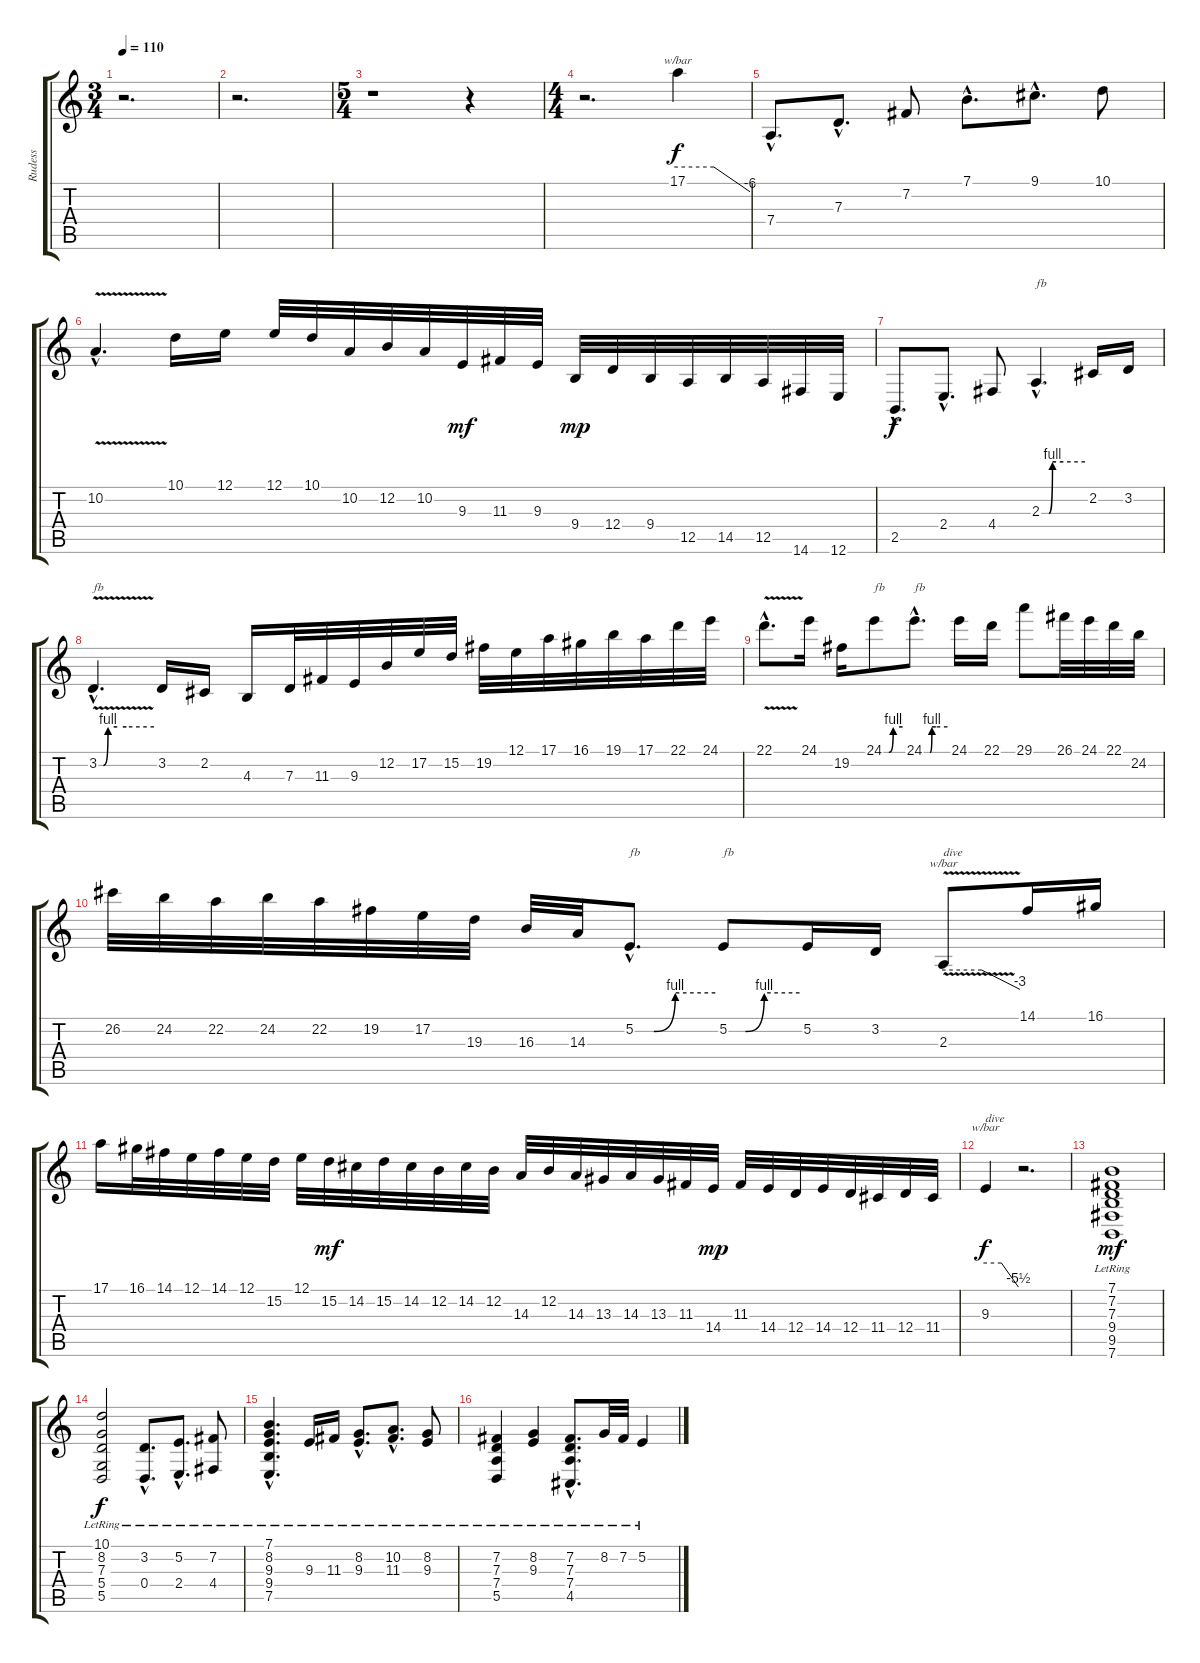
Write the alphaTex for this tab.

\track ("Rudess" "Rudess") {instrument stringensemble1}
\staff {score tabs}
\tuning (E4 B3 G3 D3 A2 E2) {hide}
\ts (3 4)
\tempo 110
\clef g2
\ks c
r.2{d dy f} |
r.2{d} |
\ts (5 4)
r.1 r.4 |
\ts (4 4)
r.2{d} 17.1.4{tbe (custom default 0 0 30 0 60 -24) volume 11 instrument lead2sawtooth} |
7.4{hac}.8{d} 7.3{hac}.8{d} 7.2.8 7.1{hac}.8{d} 9.1{hac}.8{d} 10.1.8 |
10.2{v hac}.4{d} 10.1.16 12.1.16 12.1.32 10.1.32 10.2.32 12.2.32 10.2.32 9.3.32{dy mf} 11.3.32 9.3.32 9.4.32{dy mp} 12.4.32 9.4.32 12.5.32 14.5.32 12.5.32 14.6.32 12.6.32 |
2.5{hac}.8{d dy f} 2.4{hac}.8{d} 4.4.8 2.3{be (custom 0 0 10 0 15 4 20 4 30 4 60 4) hac}.4{d txt "fb"} 2.2.16 3.2.16 |
3.2{be (custom 0 0 5 0 10 4 20 4 30 4 60 4) v hac}.4{d txt "fb"} 3.2.16 2.2.16 4.3.16 7.3.32 11.3.32 9.3.32 12.2.32 17.2.32 15.2.32 19.2.32 12.1.32 17.1.32 16.1.32 19.1.32 17.1.32 22.1.32 24.1.32 |
22.1{v hac}.8{d} 24.1.16 19.2.16 24.1{be (custom 0 0 16 0 30 4 60 4)}.8{txt "fb"} 24.1{be (custom 0 0 15 0 20 4 30 4 60 4) hac}.8{d txt "fb"} 24.1.16 22.1.16 29.1.8 26.1.32 24.1.32 22.1.32 24.2.32 |
26.2.32 24.2.32 22.2.32 24.2.32 22.2.32 19.2.32 17.2.32 19.3.32 16.3.32 14.3.32 5.2{be (custom 0 0 14 0 30 4 60 4) hac}.8{d txt "fb"} 5.2{be (custom 0 0 14 0 30 4 60 4)}.8{txt "fb"} 5.2.16 3.2.16 2.3{v}.8{tbe (custom default 0 0 30 0 60 -12) txt "dive"} 14.1.16 16.1.16 |
17.1.16 16.1.32 14.1.32 12.1.32 14.1.32 12.1.32 15.2.32 12.1.32 15.2.32{dy mf} 14.2.32 15.2.32 14.2.32 12.2.32 14.2.32 12.2.32 14.3.32 12.2.32 14.3.32 13.3.32 14.3.32 13.3.32 11.3.32 14.4.32{dy mp} 11.3.32 14.4.32 12.4.32 14.4.32 12.4.32 11.4.32 12.4.32 11.4.32 |
9.3.4{tbe (custom default 0 0 29 0 60 -22) txt "dive" dy f} r.2{d} |
(7.1 7.2{lr} 7.3{lr} 9.4{lr} 9.5{lr} 7.6{lr}).1{dy mf volume 13 instrument acousticgrandpiano} |
(10.1{lr} 8.2{lr} 7.3{lr} 5.4{lr} 5.5{lr}).2{dy f} (3.2{hac lr} 0.4{hac lr}).8{d} (5.2{hac lr} 2.4{hac lr}).8{d} (7.2{lr} 4.4{lr}).8 |
(7.1{hac lr} 8.2{hac lr} 9.3{hac lr} 9.4{hac lr} 7.5{hac lr}).4{d} 9.3{lr}.16 11.3{lr}.16 (8.2{hac lr} 9.3{hac lr}).8{d} (10.2{hac lr} 11.3{hac lr}).8{d} (8.2{lr} 9.3{lr}).8 |
(7.2{lr} 7.3{lr} 7.4{lr} 5.5{lr}).4 (8.2{lr} 9.3{lr}).4 (7.2{hac lr} 7.3{hac lr} 7.4{hac lr} 4.5{hac lr}).8{d} 8.2{lr}.32 7.2{lr}.32 5.2{lr}.4
